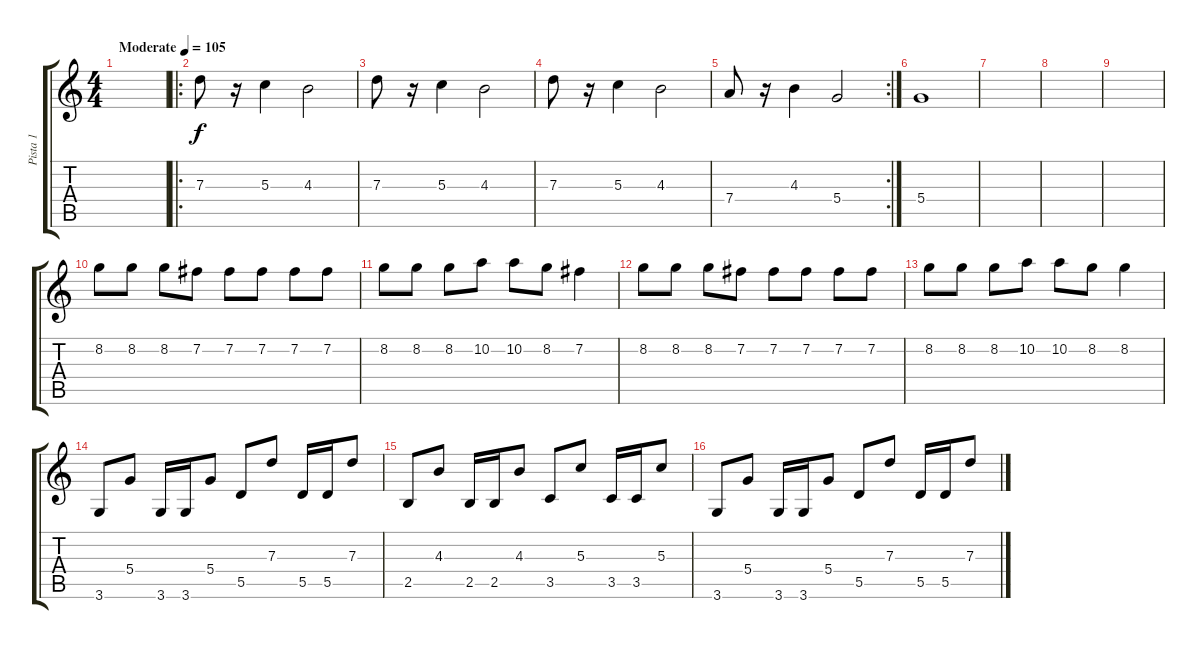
\track ("Pista 1" "Pista 1") {instrument distortionguitar}
\staff {score tabs}
\tuning (E4 B3 G3 D3 A2 E2) {hide}
\ts (4 4)
\tempo (105 "Moderate")
\clef g2
\ks c
|
\ro
7.3.8 r.16 5.3.4 4.3.2 |
7.3.8 r.16 5.3.4 4.3.2 |
7.3.8 r.16 5.3.4 4.3.2 |
\rc 2
7.4.8 r.16 4.3.4 5.4.2 |
5.4.1 |
|
|
|
8.2.8 8.2.8 8.2.8 7.2.8 7.2.8 7.2.8 7.2.8 7.2.8 |
8.2.8 8.2.8 8.2.8 10.2.8 10.2.8 8.2.8 7.2.4 |
8.2.8 8.2.8 8.2.8 7.2.8 7.2.8 7.2.8 7.2.8 7.2.8 |
8.2.8 8.2.8 8.2.8 10.2.8 10.2.8 8.2.8 8.2.4 |
3.6.8 5.4.8 3.6.16 3.6.16 5.4.8 5.5.8 7.3.8 5.5.16 5.5.16 7.3.8 |
2.5.8 4.3.8 2.5.16 2.5.16 4.3.8 3.5.8 5.3.8 3.5.16 3.5.16 5.3.8 |
3.6.8 5.4.8 3.6.16 3.6.16 5.4.8 5.5.8 7.3.8 5.5.16 5.5.16 7.3.8
